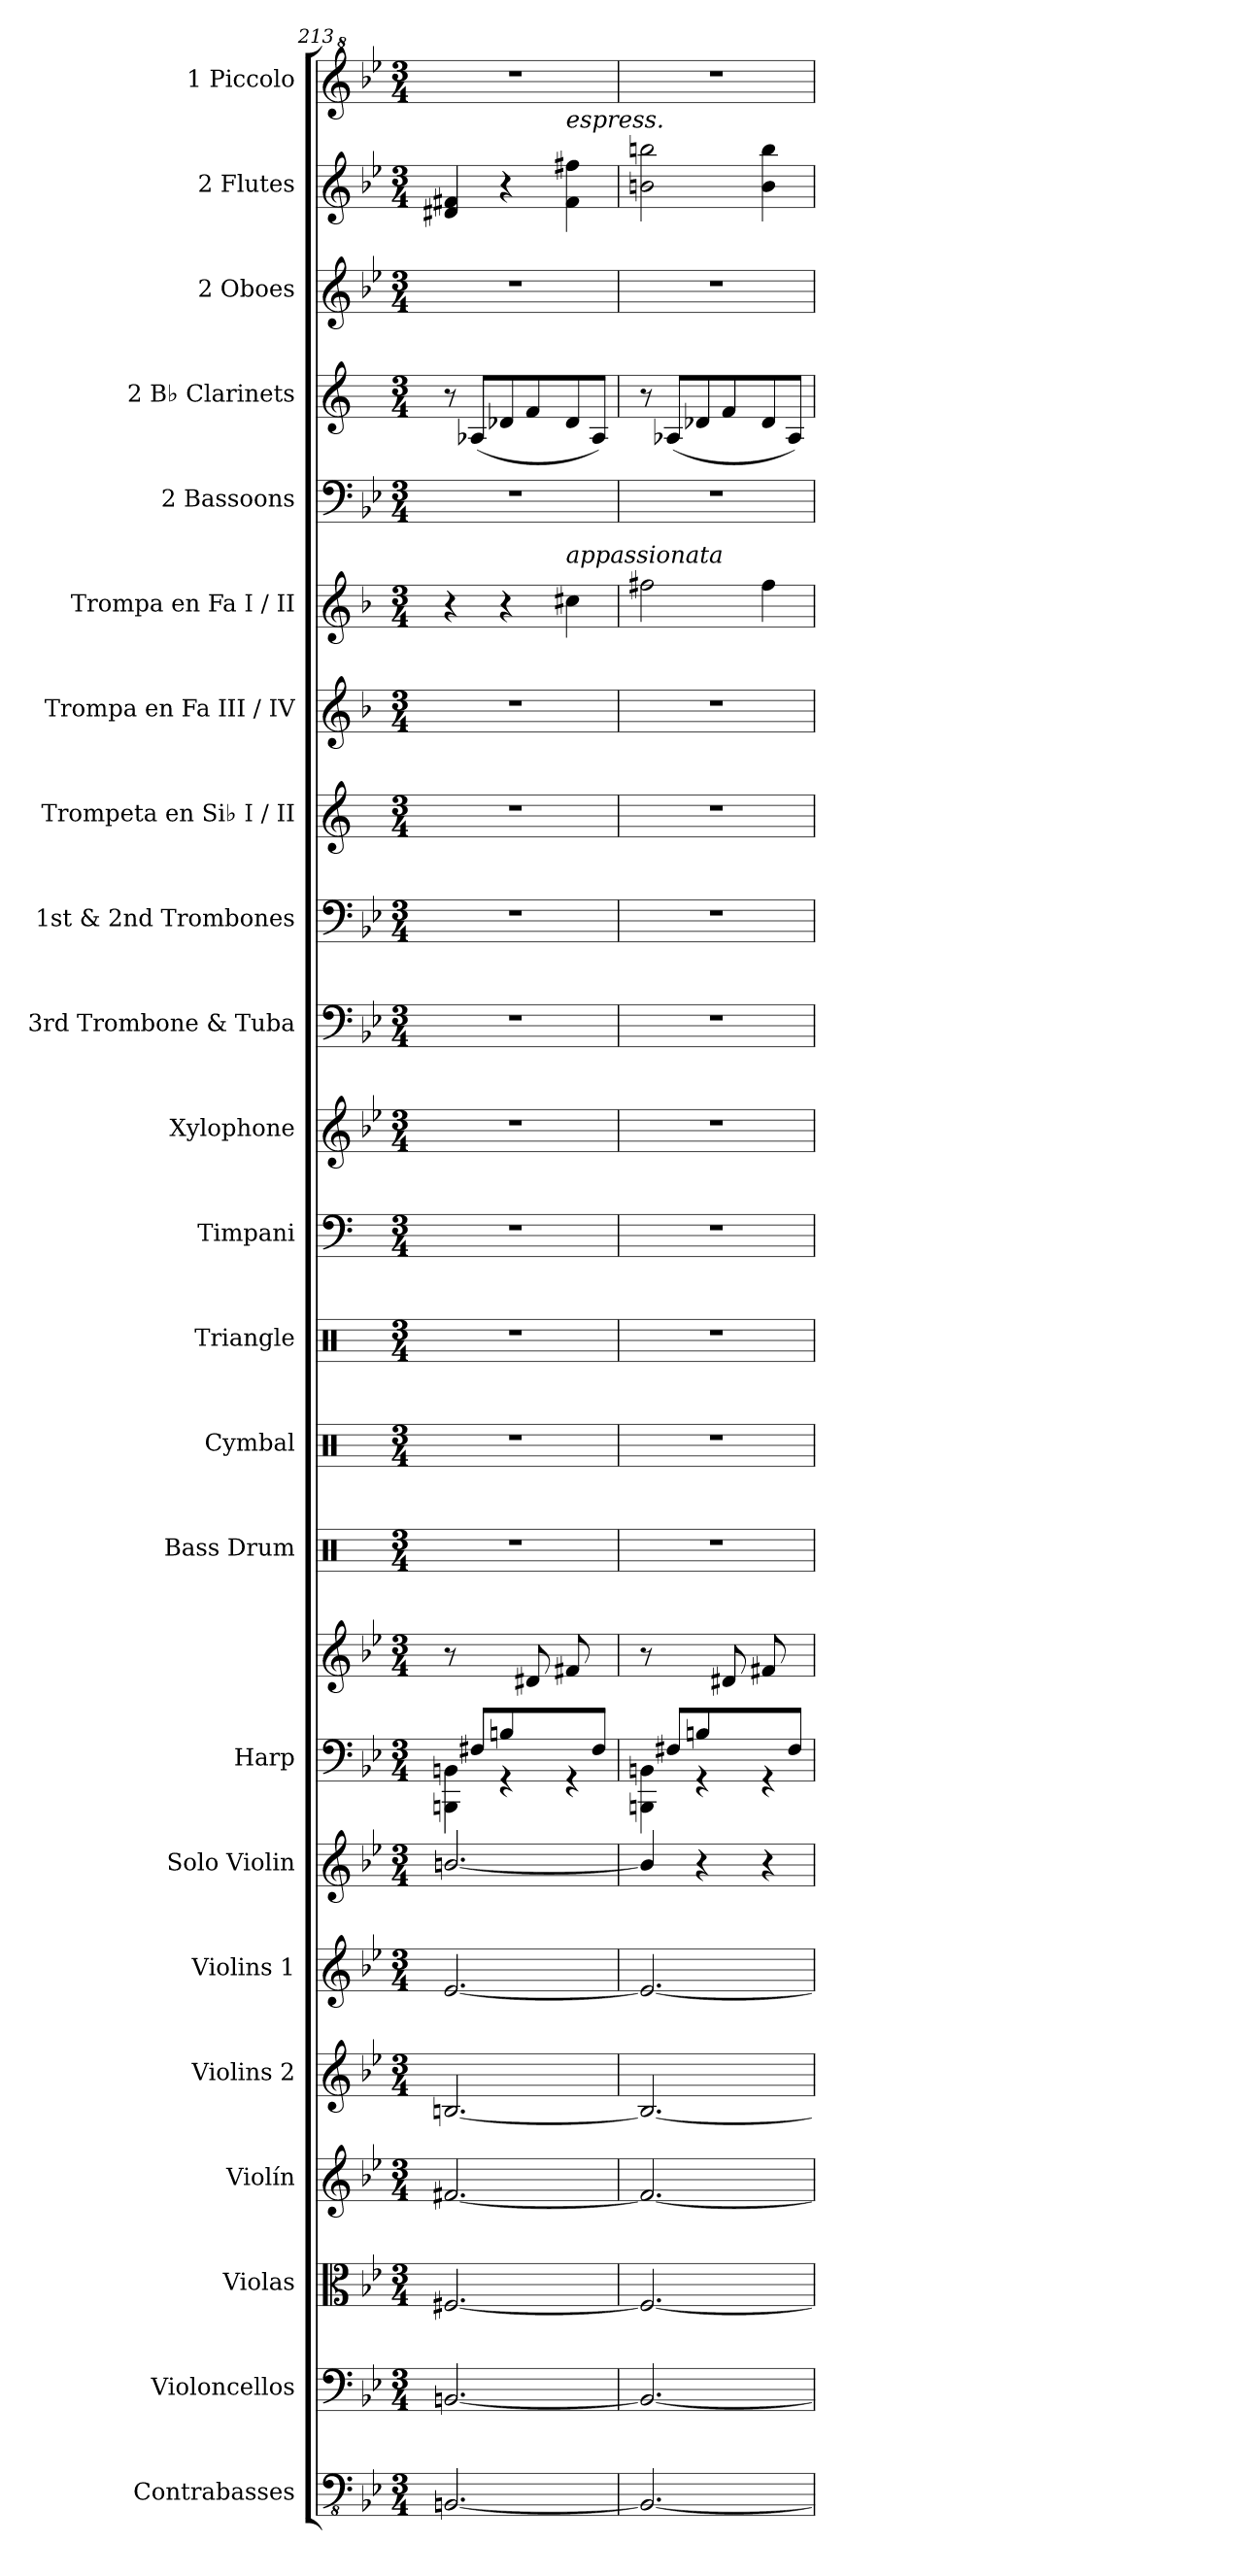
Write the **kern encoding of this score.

**kern	**kern	**kern	**kern	**kern	**kern	**kern	**kern	**kern	**kern	**kern	**kern	**kern	**kern	**kern	**kern	**kern	**kern	**kern	**kern	**kern	**kern	**kern	**kern
*part23	*part22	*part21	*part20	*part19	*part18	*part17	*part16	*part16	*part15	*part14	*part13	*part12	*part11	*part10	*part9	*part8	*part7	*part6	*part5	*part4	*part3	*part2	*part1
*staff24	*staff23	*staff22	*staff21	*staff20	*staff19	*staff18	*staff17	*staff16	*staff15	*staff14	*staff13	*staff12	*staff11	*staff10	*staff9	*staff8	*staff7	*staff6	*staff5	*staff4	*staff3	*staff2	*staff1
*I"Contrabasses	*I"Violoncellos	*I"Violas	*I"Violín	*I"Violins 2	*I"Violins 1	*I"Solo Violin	*I"Harp	*	*I"Bass Drum	*I"Cymbal	*I"Triangle	*I"Timpani	*I"Xylophone	*I"3rd Trombone     &amp; Tuba	*I"1st &amp; 2nd Trombones	*I"Trompeta en Si♭  I / II	*I"Trompa en Fa   III / IV	*I"Trompa en Fa I / II	*I"2 Bassoons	*I"2 B♭ Clarinets	*I"2 Oboes	*I"2 Flutes	*I"1 Piccolo
*I'Cbs.	*I'Vlcs.	*I'Vlas.	*I'Vln.	*I'Vlns. 2	*I'Vlns. 1	*I'S. Vln.	*I'Hrp.	*	*I'B. Dr.	*I'Cym.	*I'Trgl.	*I'Timp.	*I'Xyl.	*I'3rd Trb. &amp; Tba.	*I'1st &amp; 2nd    Trbs.	*I'Tpt. Si♭  I / II	*I'Trmp. Fa   III / IV	*I'Trmp. Fa I / II	*I'2 Bsns.	*I'2 B♭ Cls.	*I'2 Obs.	*I'2 Fls.	*I'1 Picc.
!!LO:PB:g=z
*clefFv4	*clefF4	*clefC3	*clefG2	*clefG2	*clefG2	*clefG2	*clefF4	*clefG2	*clefX	*clefX	*clefX	*clefF4	*clefG2	*clefF4	*clefF4	*clefG2	*clefG2	*clefG2	*clefF4	*clefG2	*clefG2	*clefG2	*clefG^2
*	*	*	*	*	*	*	*	*	*	*	*	*	*ITrd-7c-12	*	*	*ITrd1c2	*ITrd4c7	*ITrd4c7	*	*ITrd1c2	*	*	*ITrd-7c-12
*k[b-e-]	*k[b-e-]	*k[b-e-]	*k[b-e-]	*k[b-e-]	*k[b-e-]	*k[b-e-]	*k[b-e-]	*k[b-e-]	*k[]	*k[]	*k[]	*k[]	*k[b-e-]	*k[b-e-]	*k[b-e-]	*k[b-e-]	*k[b-e-]	*k[b-e-]	*k[b-e-]	*k[b-e-]	*k[b-e-]	*k[b-e-]	*k[b-e-]
*M3/4	*M3/4	*M3/4	*M3/4	*M3/4	*M3/4	*M3/4	*M3/4	*M3/4	*M3/4	*M3/4	*M3/4	*M3/4	*M3/4	*M3/4	*M3/4	*M3/4	*M3/4	*M3/4	*M3/4	*M3/4	*M3/4	*M3/4	*M3/4
=213	=213	=213	=213	=213	=213	=213	=213	=213	=213	=213	=213	=213	=213	=213	=213	=213	=213	=213	=213	=213	=213	=213	=213
*	*	*	*	*	*	*	*^	*	*	*	*	*	*	*	*	*	*	*	*	*	*	*	*
[2.BBBn/	[2.BBn/	[2.F#X/	[2.f#X/	[2.Bn/	[2.e-/	[2.bn/	8ryy	4BBBn\ 4BBn\	8r	2.r	2.r	2.r	2.r	2.r	2.r	2.r	2.r	2.r	4r	2.r	8r	2.r	4d#X/ 4f#X/	2.r
.	.	.	.	.	.	.	8F#X/L	.	4ryy	.	.	.	.	.	.	.	.	.	.	.	(<8G-X/L	.	.	.
.	.	.	.	.	.	.	8Bn/	4r	.	.	.	.	.	.	.	.	.	.	4r	.	8c-X/	.	4r	.
.	.	.	.	.	.	.	4ryy	.	8d#X/	.	.	.	.	.	.	.	.	.	.	.	8e-/	.	.	.
!	!	!	!	!	!	!	!	!	!	!	!	!	!	!	!	!	!	!	!	!	!	!	!LO:TX:a:i:t=espress.	!
!	!	!	!	!	!	!	!	!	!	!	!	!	!	!	!	!	!	!	!LO:TX:a:i:t=appassionata	!	!	!	!	!
.	.	.	.	.	.	.	.	4r	8f#X/	.	.	.	.	.	.	.	.	.	4f#X\	.	8c-/	.	4f#\ 4ff#X\	.
.	.	.	.	.	.	.	8F#/J	.	8ryy	.	.	.	.	.	.	.	.	.	.	.	8G-/J)	.	.	.
=214	=214	=214	=214	=214	=214	=214	=214	=214	=214	=214	=214	=214	=214	=214	=214	=214	=214	=214	=214	=214	=214	=214	=214	=214
2.BBB/_	2.BB/_	2.F#/_	2.f#/_	2.B/_	2.e-/_	4b/]	8ryy	4BBBn\ 4BBn\	8r	2.r	2.r	2.r	2.r	2.r	2.r	2.r	2.r	2.r	2bn\	2.r	8r	2.r	2bn\ 2bbn\	2.r
.	.	.	.	.	.	.	8F#X/L	.	4ryy	.	.	.	.	.	.	.	.	.	.	.	(<8G-X/L	.	.	.
.	.	.	.	.	.	4r	8Bn/	4r	.	.	.	.	.	.	.	.	.	.	.	.	8c-X/	.	.	.
.	.	.	.	.	.	.	4ryy	.	8d#X/	.	.	.	.	.	.	.	.	.	.	.	8e-/	.	.	.
.	.	.	.	.	.	4r	.	4r	8f#X/	.	.	.	.	.	.	.	.	.	4b\	.	8c-/	.	4b\ 4bb\	.
.	.	.	.	.	.	.	8F#/J	.	8ryy	.	.	.	.	.	.	.	.	.	.	.	8G-/J)	.	.	.
*	*	*	*	*	*	*	*v	*v	*	*	*	*	*	*	*	*	*	*	*	*	*	*	*	*
=	=	=	=	=	=	=	=	=	=	=	=	=	=	=	=	=	=	=	=	=	=	=	=
*-	*-	*-	*-	*-	*-	*-	*-	*-	*-	*-	*-	*-	*-	*-	*-	*-	*-	*-	*-	*-	*-	*-	*-
